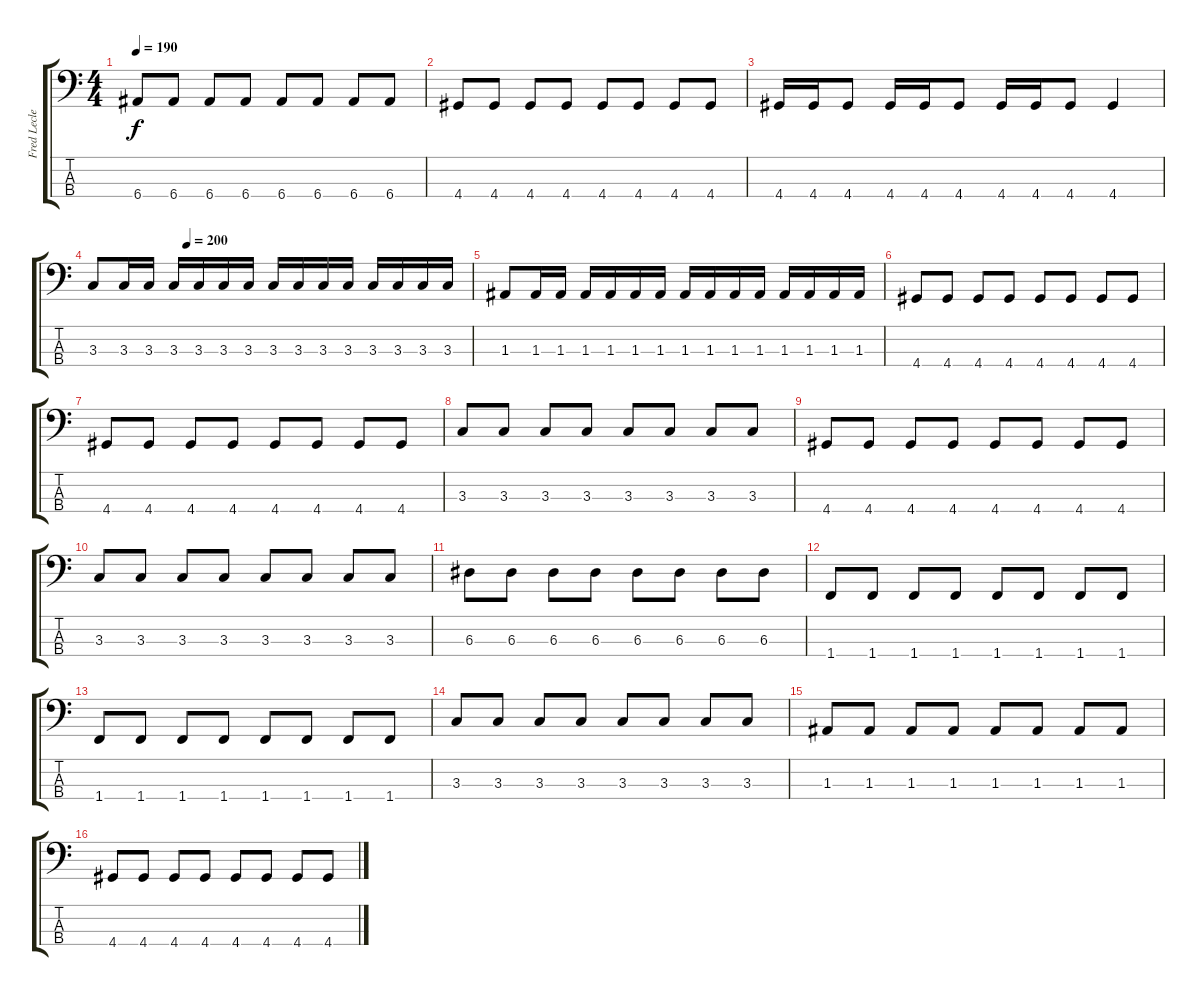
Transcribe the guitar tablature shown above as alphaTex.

\track ("Fred Leclercq" "Fred Lecle") {instrument electricbassfinger}
\staff {score tabs}
\tuning (G2 D2 A1 E1) {hide}
\ts (4 4)
\tempo 190
\clef f4
\ks aminor
6.4.8{dy f} 6.4.8 6.4.8 6.4.8 6.4.8 6.4.8 6.4.8 6.4.8 |
4.4.8 4.4.8 4.4.8 4.4.8 4.4.8 4.4.8 4.4.8 4.4.8 |
4.4.16 4.4.16 4.4.8 4.4.16 4.4.16 4.4.8 4.4.16 4.4.16 4.4.8 4.4.4 |
\tempo (200 0.25)
3.3.8 3.3.16 3.3.16 3.3.16 3.3.16 3.3.16 3.3.16 3.3.16 3.3.16 3.3.16 3.3.16 3.3.16 3.3.16 3.3.16 3.3.16 |
1.3.8 1.3.16 1.3.16 1.3.16 1.3.16 1.3.16 1.3.16 1.3.16 1.3.16 1.3.16 1.3.16 1.3.16 1.3.16 1.3.16 1.3.16 |
4.4.8 4.4.8 4.4.8 4.4.8 4.4.8 4.4.8 4.4.8 4.4.8 |
4.4.8 4.4.8 4.4.8 4.4.8 4.4.8 4.4.8 4.4.8 4.4.8 |
3.3.8 3.3.8 3.3.8 3.3.8 3.3.8 3.3.8 3.3.8 3.3.8 |
4.4.8 4.4.8 4.4.8 4.4.8 4.4.8 4.4.8 4.4.8 4.4.8 |
3.3.8 3.3.8 3.3.8 3.3.8 3.3.8 3.3.8 3.3.8 3.3.8 |
6.3.8 6.3.8 6.3.8 6.3.8 6.3.8 6.3.8 6.3.8 6.3.8 |
1.4.8 1.4.8 1.4.8 1.4.8 1.4.8 1.4.8 1.4.8 1.4.8 |
1.4.8 1.4.8 1.4.8 1.4.8 1.4.8 1.4.8 1.4.8 1.4.8 |
3.3.8 3.3.8 3.3.8 3.3.8 3.3.8 3.3.8 3.3.8 3.3.8 |
1.3.8 1.3.8 1.3.8 1.3.8 1.3.8 1.3.8 1.3.8 1.3.8 |
4.4.8 4.4.8 4.4.8 4.4.8 4.4.8 4.4.8 4.4.8 4.4.8
